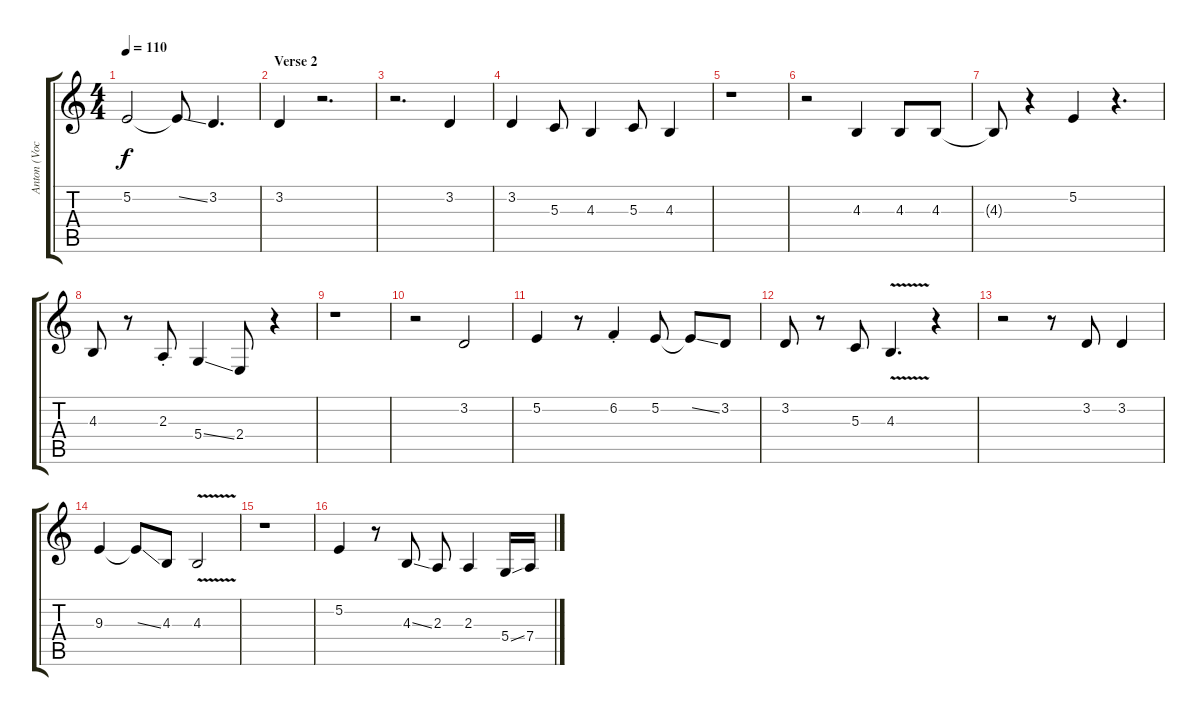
\track ("Anton (Vocals)" "Anton (Voc") {instrument acousticgrandpiano}
\staff {score tabs}
\tuning (E4 B3 G3 D3 A2 E2) {hide}
\ts (4 4)
\tempo 110
\clef g2
\ks c
5.2.2{dy f} 5.2{ss t}.8 3.2.4{d} |
\section ("" "Verse 2")
3.2.4 r.2{d} |
r.2{d} 3.2.4 |
3.2.4 5.3.8 4.3.4 5.3.8 4.3.4 |
r.1 |
r.2 4.3.4 4.3.8 4.3.8 |
4.3{t}.8 r.4 5.2.4 r.4{d} |
4.3.8 r.8 2.3{st}.8 5.4{ss}.4 2.4.8 r.4 |
r.1 |
r.2 3.2.2 |
5.2.4 r.8 6.2{st}.4 5.2.8 5.2{ss t}.8 3.2.8 |
3.2.8 r.8 5.3.8 4.3{v}.4{d} r.4 |
r.2 r.8 3.2.8 3.2.4 |
9.3.4 9.3{ss t}.8 4.3.8 4.3{v}.2 |
r.1 |
5.2.4 r.8 4.3{ss}.8 2.3.8 2.3.4 5.4{ss}.16 7.4{ss}.16
